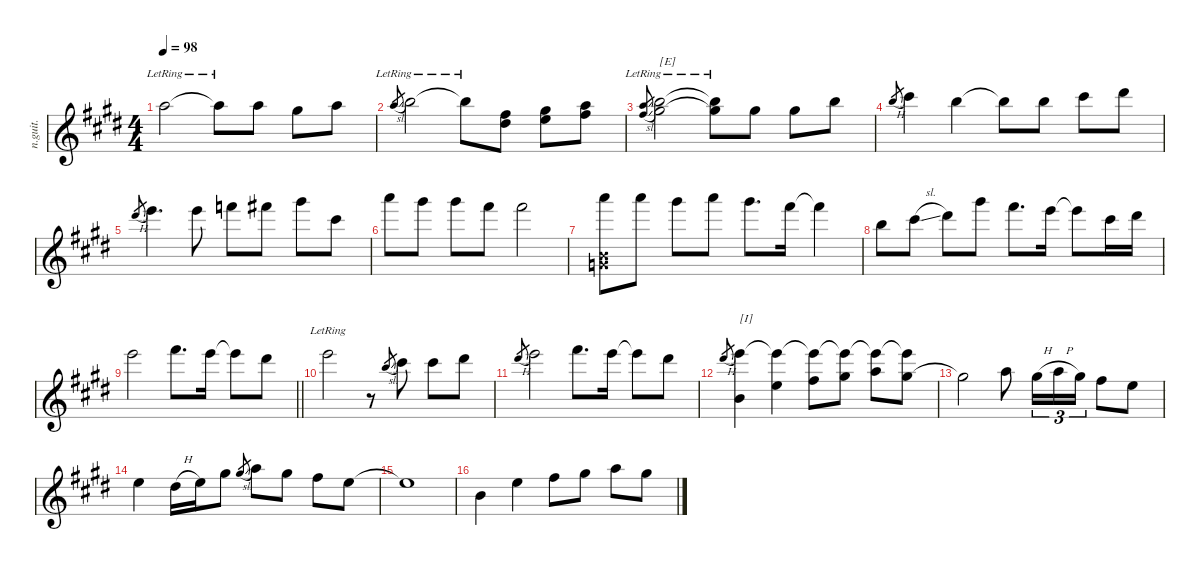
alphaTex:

\defaultSystemsLayout 4
\hideDynamics
\bracketExtendMode nobrackets
\otherSystemsTrackNameOrientation horizontal
\track ("Lead" "n.guit.") {instrument acousticguitarnylon}
\staff {score}
\tuning (E4 B3 G3 D3 A2 E2)
\ts (4 4)
\tempo 98
\clef g2
\ks e
10.2{lr acc forcenatural}.2{dy f beam Down} 10.2{lr t acc forcenatural}.8{beam Down} 10.2{acc forcenatural}.8{beam Down} 9.2{acc #}.8{beam Down} 10.2{acc forcenatural}.8{beam Down} |
10.2{sl lr acc forcenatural}.8{gr dy mf beam Up} 12.2{lr acc forcenatural}.2{dy f beam Down} 12.2{lr t acc forcenatural}.8{beam Down} (11.3{acc #} 13.4{acc #}).8{beam Down} (9.2{acc #} 9.3{acc forcenatural}).8{beam Down} (10.2{acc forcenatural} 11.3{acc #}).8{beam Down} |
(10.2{sl lr acc forcenatural} 11.3{sl lr acc #}).8{gr dy mf beam Up} (12.2{acc forcenatural} 13.3{lr acc #}).2{txt "[E]" dy f beam Down} (12.2{t acc forcenatural} 13.3{lr t acc #}).8{beam Down} 13.3{acc #}.8{beam Down} 13.3{acc #}.8{beam Down} 12.2{acc forcenatural}.8{beam Down} |
12.2{h acc forcenatural}.8{gr dy mf beam Up} 14.2{acc #}.4{dy f beam Down} 12.2{acc forcenatural}.4{beam Down} 12.2{t acc forcenatural}.8{beam Down} 12.2{acc forcenatural}.8{beam Down} 14.2{acc #}.8{beam Down} 11.1{acc #}.8{beam Down} |
11.1{h acc #}.8{gr dy mf beam Up} 12.1{acc forcenatural}.4{d dy f beam Down} 12.1{acc forcenatural}.8{beam Down} 13.1{acc forcenatural}.8{beam Down} 14.1{acc #}.8{beam Down} 16.1{acc #}.8{beam Down} 14.2{acc #}.8{beam Down} |
17.1{acc forcenatural}.8{beam Down} 16.1{acc #}.8{beam Down} 16.1{acc #}.8{beam Down} 14.1{acc #}.8{beam Down} 14.1{acc #}.2{beam Down} |
(17.1{acc forcenatural} 0.2{x acc forcenatural} 0.3{x acc forcenatural}).8{bd 240 beam Down} 17.1{acc forcenatural}.8{beam Down} 16.1{acc #}.8{beam Down} 17.1{acc forcenatural}.8{beam Down} 16.1{acc #}.8{d beam Down} 14.1{acc #}.16{beam Down} 14.1{t acc #}.4{beam Down} |
12.2{acc forcenatural}.8{beam Down} 14.2{sl acc #}.8{beam Down} 16.2{acc #}.8{beam Down} 16.1{acc #}.8{beam Down} 14.1{acc #}.8{d beam Down} 12.1{acc forcenatural}.16{beam Down} 12.1{t acc forcenatural}.8{beam Down} 14.2{acc #}.16{beam Down} 11.1{acc #}.16{beam Down} |
\barLineRight lightlight
12.1{acc forcenatural}.2{beam Down} 14.1{acc #}.8{d beam Down} 12.1{acc forcenatural}.16{beam Down} 12.1{t acc forcenatural}.8{beam Down} 11.1{acc #}.8{beam Down} |
12.1{lr acc forcenatural}.2{beam Down} r.8{beam Down} 12.2{sl acc forcenatural}.8{gr dy mf beam Up} 14.2{acc #}.8{dy f beam Down} 14.2{acc #}.8{beam Down} 11.1{acc #}.8{beam Down} |
11.1{h acc #}.8{gr dy mf beam Up} 12.1{acc forcenatural}.2{dy f beam Down} 14.1{acc #}.8{d beam Down} 12.1{acc forcenatural}.16{beam Down} 12.1{t acc forcenatural}.8{beam Down} 11.1{acc #}.8{beam Down} |
11.1{h acc #}.8{gr dy mf beam Up} (12.1{acc forcenatural} 9.4{acc forcenatural}).4{txt "[I]" dy f beam Down} (9.3{acc forcenatural} 12.1{t acc forcenatural}).4{beam Down} (11.3{acc #} 12.1{t acc forcenatural}).8{beam Down} (9.2{acc #} 12.1{t acc forcenatural}).8{beam Down} (10.2{acc forcenatural} 12.1{t acc forcenatural}).8{beam Down} (12.1{t acc forcenatural} 9.2{acc #}).8{beam Down} |
9.2{t acc #}.2{beam Down} 10.2{acc forcenatural}.8{beam Down} 9.2{h acc #}.16{tu (3 2) beam Down} 10.2{h acc forcenatural}.16{tu (3 2) beam Down} 9.2{acc #}.16{tu (3 2) beam Down} 11.3{acc #}.8{beam Down} 9.3{acc forcenatural}.8{beam Down} |
9.3{acc forcenatural}.4{beam Down} 8.3{h acc #}.16{beam Down} 9.3{acc forcenatural}.16{beam Down} 9.2{acc #}.8{beam Down} 9.2{sl acc #}.8{gr dy mf beam Up} 10.2{acc forcenatural}.8{dy f beam Down} 9.2{acc #}.8{beam Down} 11.3{acc #}.8{beam Down} 9.3{acc forcenatural}.8{beam Down} |
9.3{t acc forcenatural}.1{beam Down} |
9.4{acc forcenatural}.4{beam Down} 9.3{acc forcenatural}.4{beam Down} 11.3{acc #}.8{beam Down} 9.2{acc #}.8{beam Down} 10.2{acc forcenatural}.8{beam Down} 9.2{acc #}.8{beam Down}
